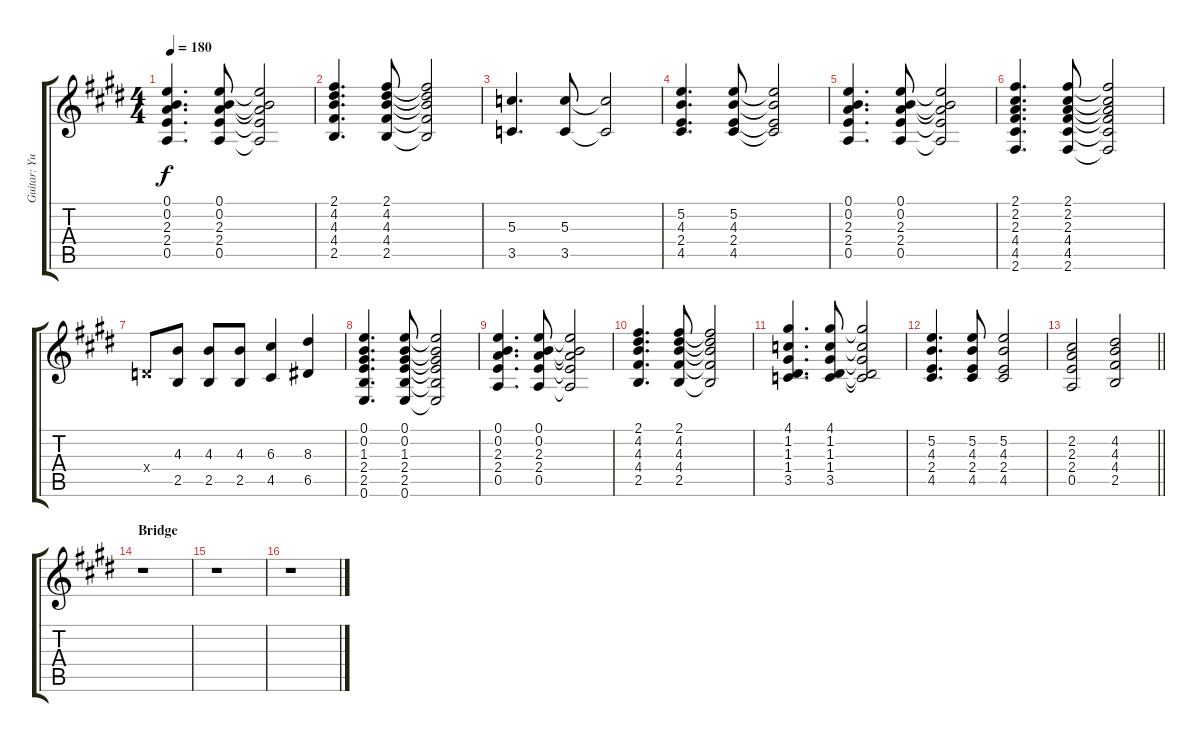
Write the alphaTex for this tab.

\track ("Guitar: Yui Hirasawa" "Guitar: Yu") {instrument distortionguitar}
\staff {score tabs}
\tuning (E4 B3 G3 D3 A2 E2) {hide}
\ts (4 4)
\tempo 180
\clef g2
\ks e
(0.1 0.2 2.3 2.4 0.5).4{d dy f} (0.1 0.2 2.3 2.4 0.5).8 (0.1{t} 0.2{t} 2.3{t} 2.4{t} 0.5{t}).2 |
(2.1 4.2 4.3 4.4 2.5).4{d} (2.1 4.2 4.3 4.4 2.5).8 (2.1{t} 4.2{t} 4.3{t} 4.4{t} 2.5{t}).2 |
(5.3 3.5).4{d} (5.3 3.5).8 (5.3{t} 3.5{t}).2 |
(5.2 4.3 2.4 4.5).4{d} (5.2 4.3 2.4 4.5).8 (5.2{t} 4.3{t} 2.4{t} 4.5{t}).2 |
(0.1 0.2 2.3 2.4 0.5).4{d} (0.1 0.2 2.3 2.4 0.5).8 (0.1{t} 0.2{t} 2.3{t} 2.4{t} 0.5{t}).2 |
(2.1 2.2 2.3 4.4 4.5 2.6).4{d} (2.1 2.2 2.3 4.4 4.5 2.6).8 (2.1{t} 2.2{t} 2.3{t} 4.4{t} 4.5{t} 2.6{t}).2 |
0.4{x}.8 (4.3 2.5).8 (4.3 2.5).8 (4.3 2.5).8 (6.3 4.5).4 (8.3 6.5).4 |
(0.1 0.2 1.3 2.4 2.5 0.6).4{d} (0.1 0.2 1.3 2.4 2.5 0.6).8 (0.1{t} 0.2{t} 1.3{t} 2.4{t} 2.5{t} 0.6{t}).2 |
(0.1 0.2 2.3 2.4 0.5).4{d} (0.1 0.2 2.3 2.4 0.5).8 (0.1{t} 0.2{t} 2.3{t} 2.4{t} 0.5{t}).2 |
(2.1 4.2 4.3 4.4 2.5).4{d} (2.1 4.2 4.3 4.4 2.5).8 (2.1{t} 4.2{t} 4.3{t} 4.4{t} 2.5{t}).2 |
(4.1 1.2 1.3 1.4 3.5).4{d} (4.1 1.2 1.3 1.4 3.5).8 (4.1{t} 1.2{t} 1.3{t} 1.4{t} 3.5{t}).2 |
(5.2 4.3 2.4 4.5).4{d} (5.2 4.3 2.4 4.5).8 (5.2 4.3 2.4 4.5).2 |
\barLineRight lightlight
(2.2 2.3 2.4 0.5).2 (4.2 4.3 4.4 2.5).2 |
\section ("" "Bridge")
r.1 |
r.1 |
r.1
